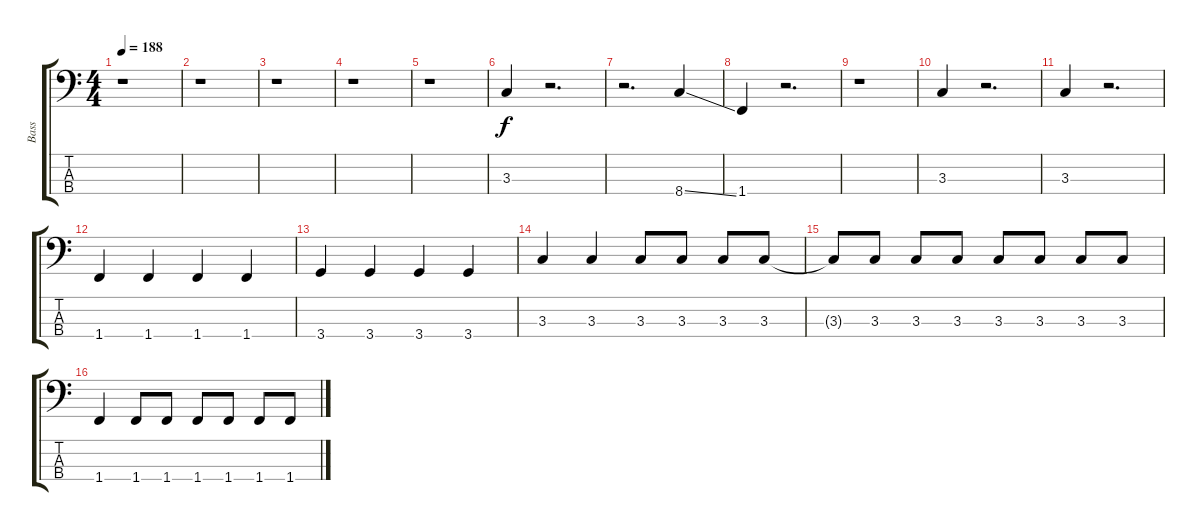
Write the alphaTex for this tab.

\track ("Bass" "Bass") {instrument electricbassfinger}
\staff {score tabs}
\tuning (G2 D2 A1 E1) {hide}
\ts (4 4)
\tempo 188
\clef f4
\ks c
r.1{dy f} |
r.1 |
r.1 |
r.1 |
r.1 |
3.3.4 r.2{d} |
r.2{d} 8.4{ss}.4 |
1.4.4 r.2{d} |
r.1 |
3.3.4 r.2{d} |
3.3.4 r.2{d} |
1.4.4 1.4.4 1.4.4 1.4.4 |
3.4.4 3.4.4 3.4.4 3.4.4 |
3.3.4 3.3.4 3.3.8 3.3.8 3.3.8 3.3.8 |
3.3{t}.8 3.3.8 3.3.8 3.3.8 3.3.8 3.3.8 3.3.8 3.3.8 |
1.4.4 1.4.8 1.4.8 1.4.8 1.4.8 1.4.8 1.4.8
